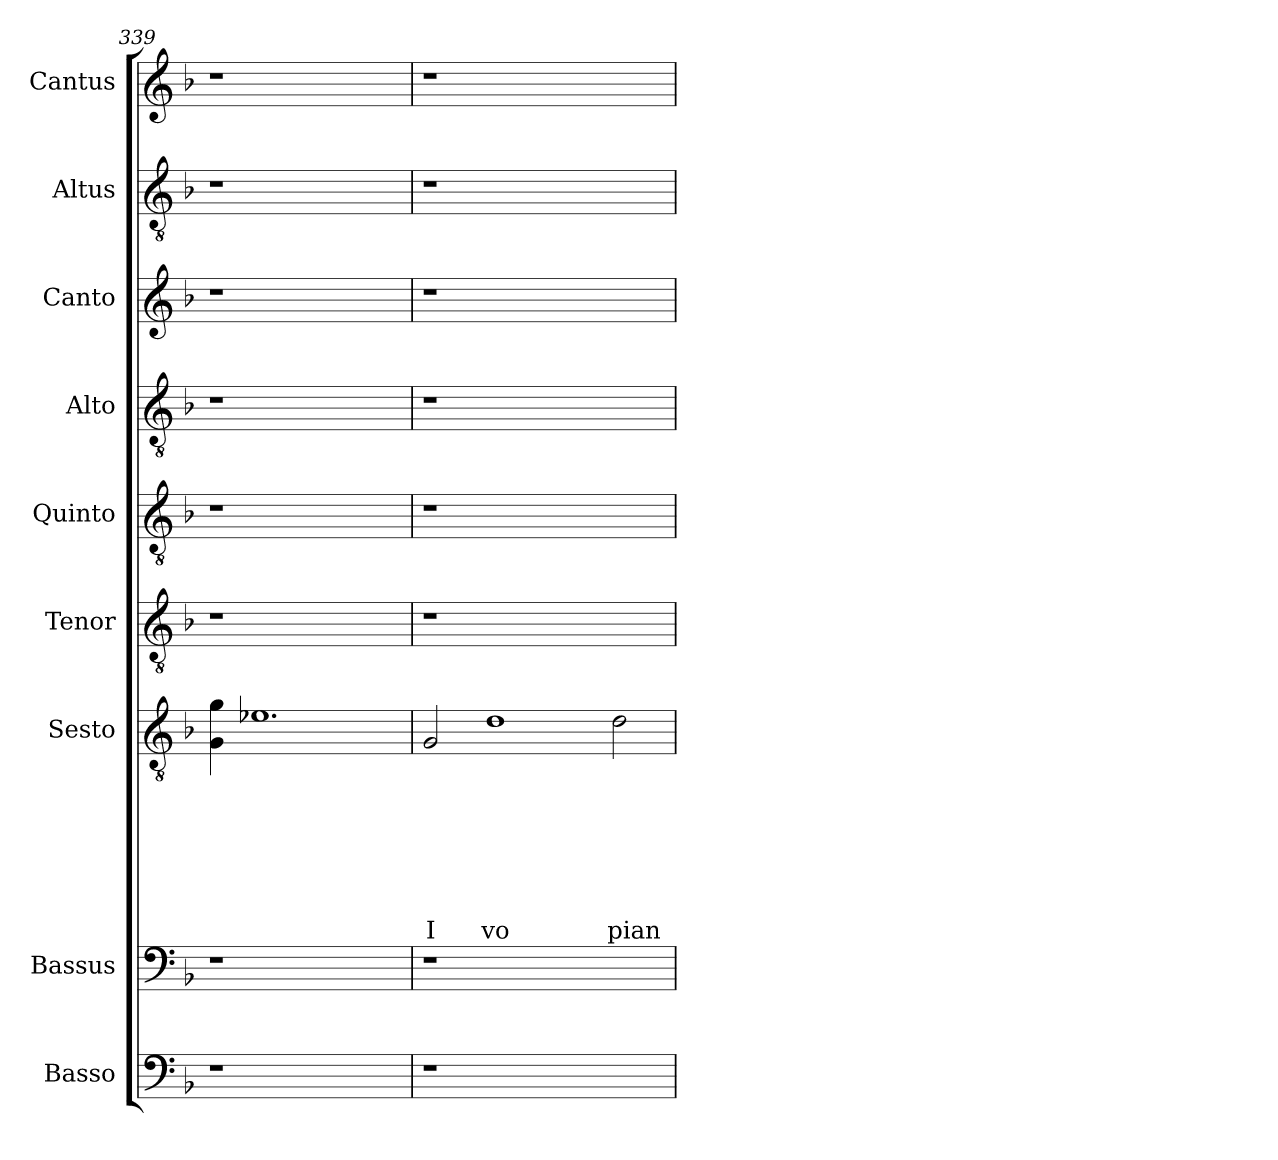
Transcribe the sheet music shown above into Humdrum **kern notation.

**kern	**kern	**kern	**text	**text	**text	**text	**text	**text	**text	**kern	**kern	**kern	**kern	**kern	**kern
*part9	*part8	*part7	*part7	*part7	*part7	*part7	*part7	*part7	*part7	*part6	*part5	*part4	*part3	*part2	*part1
*staff9	*staff8	*staff7	*staff7	*staff7	*staff7	*staff7	*staff7	*staff7	*staff7	*staff6	*staff5	*staff4	*staff3	*staff2	*staff1
*I"Basso	*I"Bassus	*I"Sesto	*	*	*	*	*	*	*	*I"Tenor	*I"Quinto	*I"Alto	*I"Canto	*I"Altus	*I"Cantus
*	*	*I'Sesto	*	*	*	*	*	*	*	*I'Tenor	*I'Quinto	*I'Alto	*I'Canto	*I'Altus	*I'Cantus
!!LO:PB:g=z
*clefF4	*clefF4	*clefGv2	*	*	*	*	*	*	*	*clefGv2	*clefGv2	*clefGv2	*clefG2	*clefGv2	*clefG2
*k[b-]	*k[b-]	*k[b-]	*	*	*	*	*	*	*	*k[b-]	*k[b-]	*k[b-]	*k[b-]	*k[b-]	*k[b-]
*F:	*F:	*F:	*	*	*	*	*	*	*	*F:	*F:	*F:	*F:	*F:	*F:
=339	=339	=339	=339	=339	=339	=339	=339	=339	=339	=339	=339	=339	=339	=339	=339
1r	1r	4G\ 4g\	.	.	.	.	.	.	.	1r	1r	1r	1r	1r	1r
.	.	1.e-X	.	.	.	.	.	.	.	.	.	.	.	.	.
2.ryy	2.ryy	.	.	.	.	.	.	.	.	2.ryy	2.ryy	2.ryy	2.ryy	2.ryy	2.ryy
=340	=340	=340	=340	=340	=340	=340	=340	=340	=340	=340	=340	=340	=340	=340	=340
!	!	!	!	!	!	!	!	!	!LO:LY:b	!	!	!	!	!	!
1r	1r	2G/	.	.	.	.	.	.	-I	1r	1r	1r	1r	1r	1r
!	!	!	!	!	!	!	!	!	!LO:LY:b	!	!	!	!	!	!
.	.	1d	.	.	.	.	.	.	vo	.	.	.	.	.	.
1ryy	1ryy	.	.	.	.	.	.	.	.	1ryy	1ryy	1ryy	1ryy	1ryy	1ryy
!	!	!	!	!	!	!	!	!	!LO:LY:b	!	!	!	!	!	!
.	.	2d\	.	.	.	.	.	.	pian	.	.	.	.	.	.
=	=	=	=	=	=	=	=	=	=	=	=	=	=	=	=
*-	*-	*-	*-	*-	*-	*-	*-	*-	*-	*-	*-	*-	*-	*-	*-
